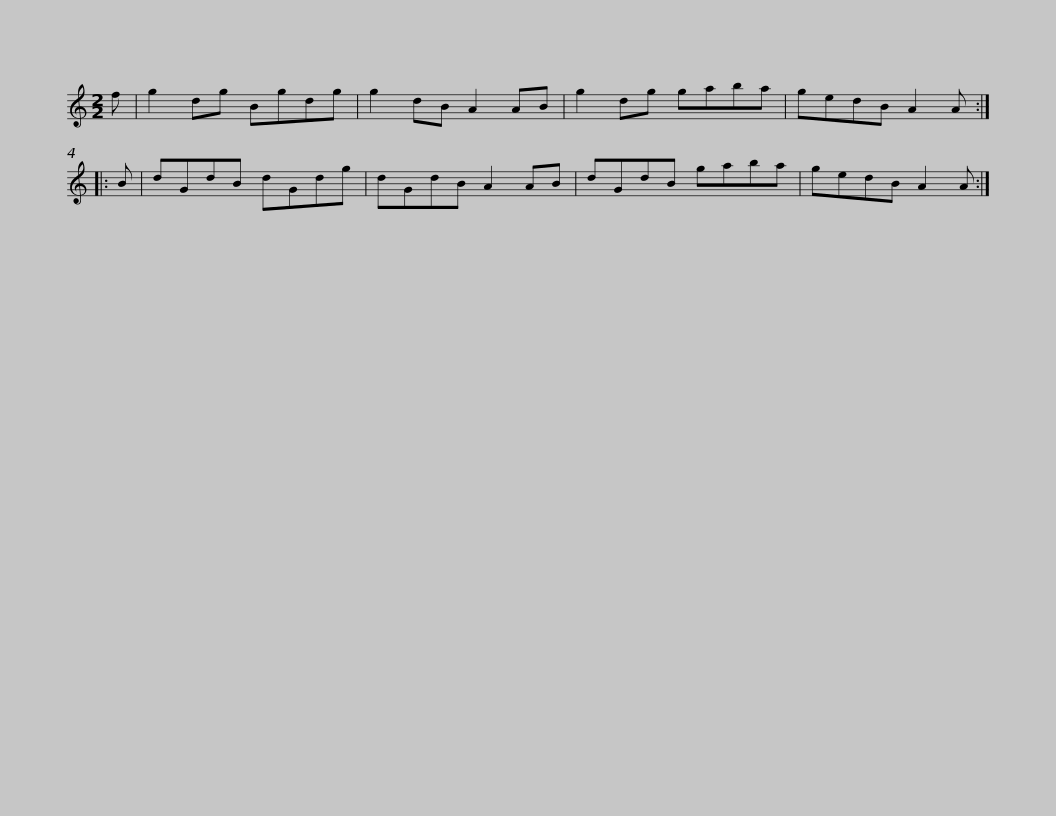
X:1
L:1/8
M:2/2
I:linebreak $
K:C
V:1 treble
V:1
 f | g2 dg Bgdg | g2 dB A2 AB | g2 dg gaba | gedB A2 A :: %5
 B | dGdB dGdg |$ dGdB A2 AB | dGdB gaba | gedB A2 A :| %10
